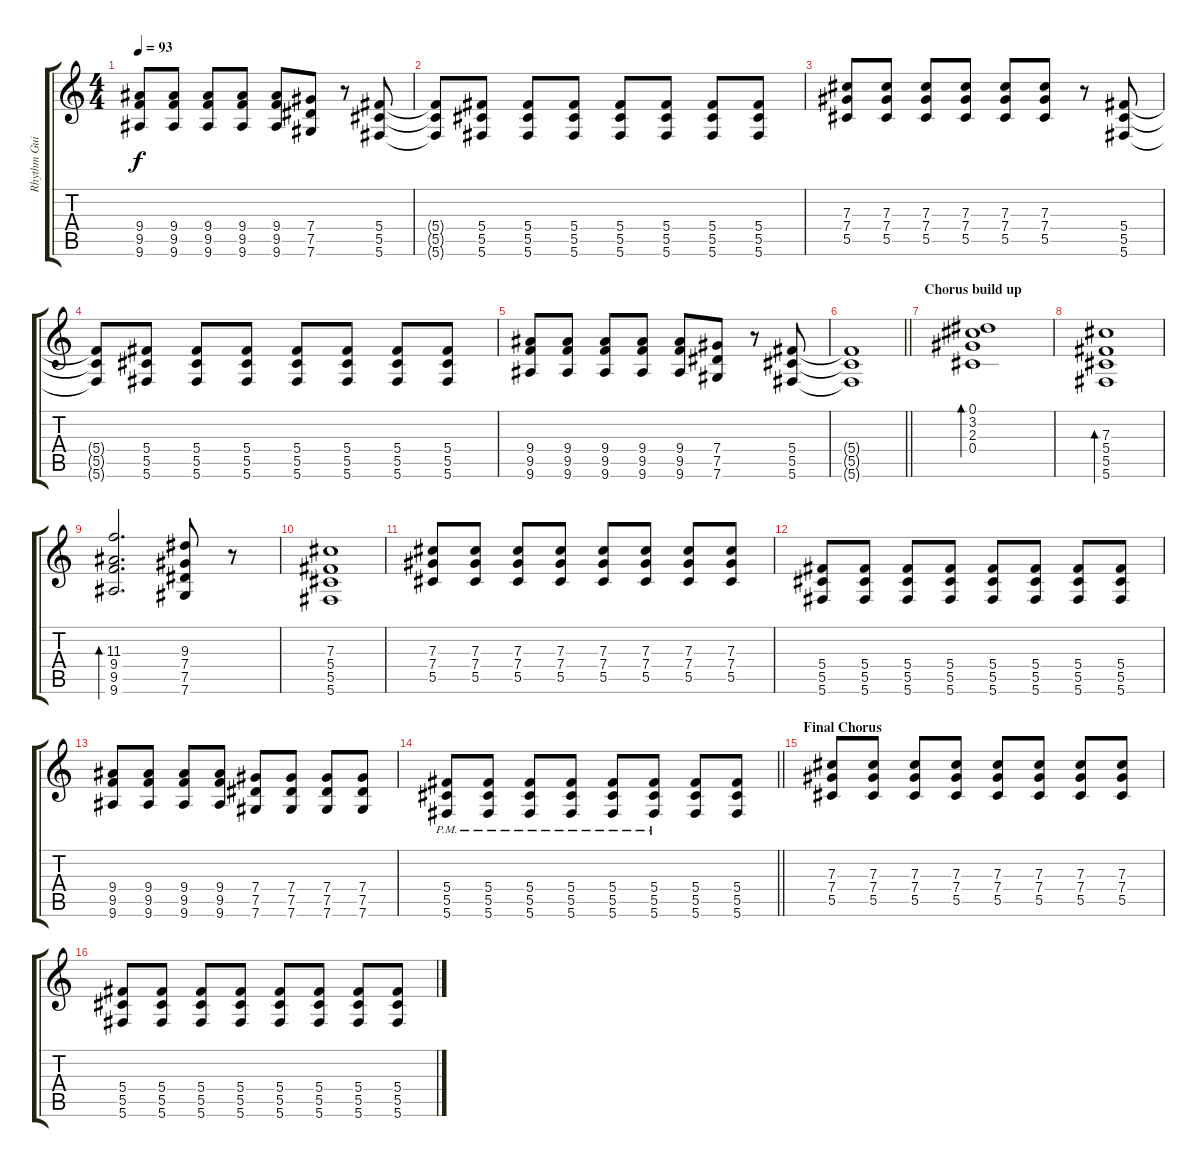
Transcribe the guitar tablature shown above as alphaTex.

\track ("Rhythm Guitar" "Rhythm Gui") {instrument distortionguitar}
\staff {score tabs}
\tuning (Eb4 Bb3 Gb3 Db3 Ab2 Db2) {hide}
\ts (4 4)
\tempo 93
\clef g2
\ks c
(9.4 9.5 9.6).8{dy f} (9.4 9.5 9.6).8 (9.4 9.5 9.6).8 (9.4 9.5 9.6).8 (9.4 9.5 9.6).8 (7.4 7.5 7.6).8 r.8 (5.4 5.5 5.6).8 |
(5.4{t} 5.5{t} 5.6{t}).8 (5.4 5.5 5.6).8 (5.4 5.5 5.6).8 (5.4 5.5 5.6).8 (5.4 5.5 5.6).8 (5.4 5.5 5.6).8 (5.4 5.5 5.6).8 (5.4 5.5 5.6).8 |
(7.3 7.4 5.5).8 (7.3 7.4 5.5).8 (7.3 7.4 5.5).8 (7.3 7.4 5.5).8 (7.3 7.4 5.5).8 (7.3 7.4 5.5).8 r.8 (5.4 5.5 5.6).8 |
(5.4{t} 5.5{t} 5.6{t}).8 (5.4 5.5 5.6).8 (5.4 5.5 5.6).8 (5.4 5.5 5.6).8 (5.4 5.5 5.6).8 (5.4 5.5 5.6).8 (5.4 5.5 5.6).8 (5.4 5.5 5.6).8 |
(9.4 9.5 9.6).8 (9.4 9.5 9.6).8 (9.4 9.5 9.6).8 (9.4 9.5 9.6).8 (9.4 9.5 9.6).8 (7.4 7.5 7.6).8 r.8 (5.4 5.5 5.6).8 |
\barLineRight lightlight
(5.4{t} 5.5{t} 5.6{t}).1 |
\section ("" "Chorus build up")
(0.1 3.2 2.3 0.4).1{bd 240 instrument electricguitarclean} |
(7.3 5.4 5.5 5.6).1{bd 240} |
(11.3 9.4 9.5 9.6).2{d bd 240} (9.3 7.4 7.5 7.6).8 r.8 |
(7.3 5.4 5.5 5.6).1 |
(7.3 7.4 5.5).8{instrument distortionguitar} (7.3 7.4 5.5).8 (7.3 7.4 5.5).8 (7.3 7.4 5.5).8 (7.3 7.4 5.5).8 (7.3 7.4 5.5).8 (7.3 7.4 5.5).8 (7.3 7.4 5.5).8 |
(5.4 5.5 5.6).8 (5.4 5.5 5.6).8 (5.4 5.5 5.6).8 (5.4 5.5 5.6).8 (5.4 5.5 5.6).8 (5.4 5.5 5.6).8 (5.4 5.5 5.6).8 (5.4 5.5 5.6).8 |
(9.4 9.5 9.6).8 (9.4 9.5 9.6).8 (9.4 9.5 9.6).8 (9.4 9.5 9.6).8 (7.4 7.5 7.6).8 (7.4 7.5 7.6).8 (7.4 7.5 7.6).8 (7.4 7.5 7.6).8 |
\barLineRight lightlight
(5.4{pm} 5.5{pm} 5.6{pm}).8 (5.4{pm} 5.5{pm} 5.6{pm}).8 (5.4{pm} 5.5{pm} 5.6).8 (5.4{pm} 5.5{pm} 5.6).8 (5.4{pm} 5.5 5.6).8 (5.4{pm} 5.5 5.6).8 (5.4 5.5 5.6).8 (5.4 5.5 5.6).8 |
\section ("" "Final Chorus")
(7.3 7.4 5.5).8 (7.3 7.4 5.5).8 (7.3 7.4 5.5).8 (7.3 7.4 5.5).8 (7.3 7.4 5.5).8 (7.3 7.4 5.5).8 (7.3 7.4 5.5).8 (7.3 7.4 5.5).8 |
(5.4 5.5 5.6).8 (5.4 5.5 5.6).8 (5.4 5.5 5.6).8 (5.4 5.5 5.6).8 (5.4 5.5 5.6).8 (5.4 5.5 5.6).8 (5.4 5.5 5.6).8 (5.4 5.5 5.6).8
